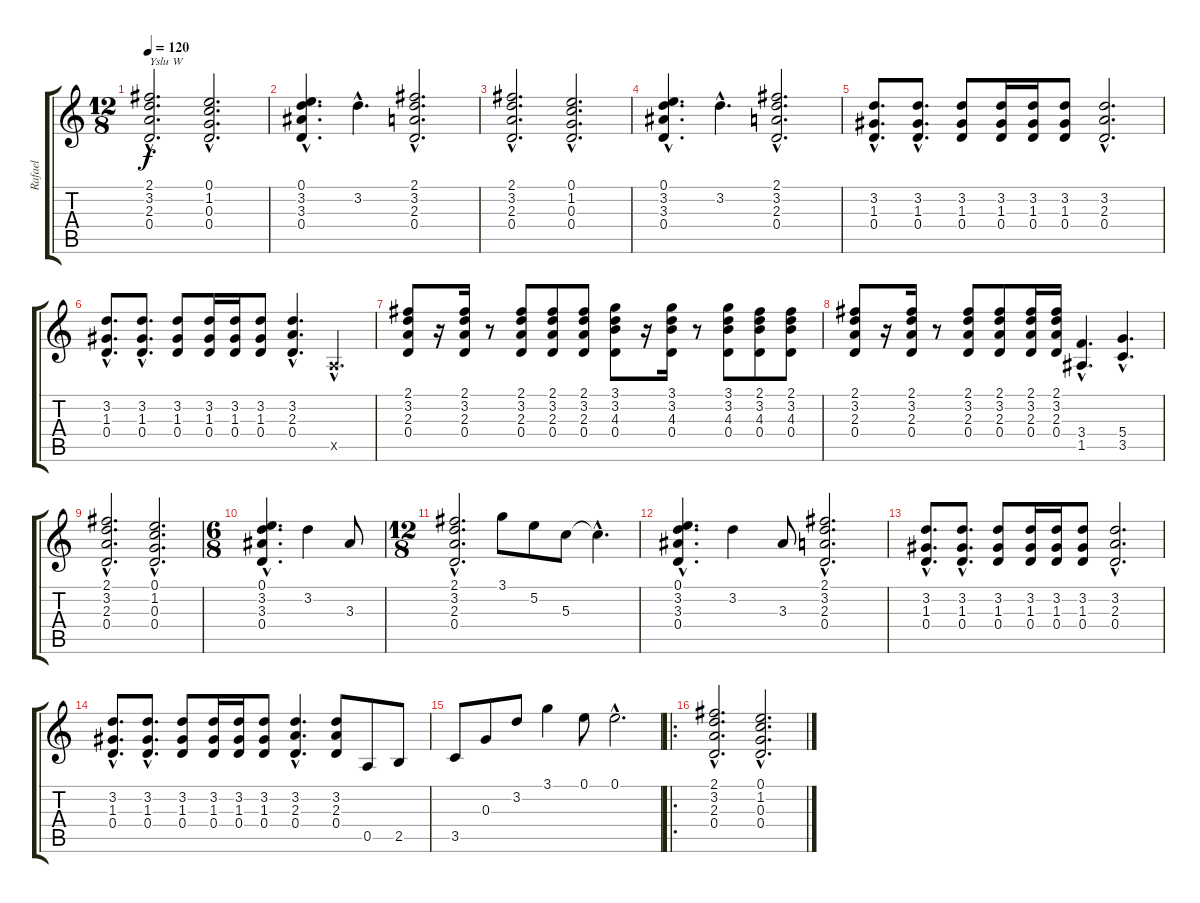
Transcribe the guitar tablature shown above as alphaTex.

\track ("Rafael" "Rafael") {instrument overdrivenguitar}
\staff {score tabs}
\tuning (E4 B3 G3 D3 A2 E2) {hide}
\ts (12 8)
\tempo 120
\clef g2
\ks c
(2.1{hac} 3.2{hac} 2.3{hac} 0.4{hac}).2{d txt "Yslu W" dy f instrument overdrivenguitar} (0.1{hac} 1.2{hac} 0.3{hac} 0.4{hac}).2{d} |
(0.1{hac} 3.2{hac} 3.3{hac} 0.4{hac}).4{d} 3.2{hac}.4{d} (2.1{hac} 3.2{hac} 2.3{hac} 0.4{hac}).2{d} |
(2.1{hac} 3.2{hac} 2.3{hac} 0.4{hac}).2{d} (0.1{hac} 1.2{hac} 0.3{hac} 0.4{hac}).2{d} |
(0.1{hac} 3.2{hac} 3.3{hac} 0.4{hac}).4{d} 3.2{hac}.4{d} (2.1{hac} 3.2{hac} 2.3{hac} 0.4{hac}).2{d} |
(3.2{hac} 1.3{hac} 0.4{hac}).8{d} (3.2{hac} 1.3{hac} 0.4{hac}).8{d} (3.2 1.3 0.4).8 (3.2 1.3 0.4).16 (3.2 1.3 0.4).16 (3.2 1.3 0.4).8 (3.2{hac} 2.3{hac} 0.4{hac}).2{d} |
(3.2{hac} 1.3{hac} 0.4{hac}).8{d} (3.2{hac} 1.3{hac} 0.4{hac}).8{d} (3.2 1.3 0.4).8 (3.2 1.3 0.4).16 (3.2 1.3 0.4).16 (3.2 1.3 0.4).8 (3.2{hac} 2.3{hac} 0.4{hac}).4{d} 0.5{hac x}.4{d} |
(2.1 3.2 2.3 0.4).8 r.16 (2.1 3.2 2.3 0.4).16 r.8 (2.1 3.2 2.3 0.4).8 (2.1 3.2 2.3 0.4).8 (2.1 3.2 2.3 0.4).8 (3.1 3.2 4.3 0.4).8 r.16 (3.1 3.2 4.3 0.4).16 r.8 (3.1 3.2 4.3 0.4).8 (2.1 3.2 4.3 0.4).8 (2.1 3.2 4.3 0.4).8 |
(2.1 3.2 2.3 0.4).8 r.16 (2.1 3.2 2.3 0.4).16 r.8 (2.1 3.2 2.3 0.4).8 (2.1 3.2 2.3 0.4).8 (2.1 3.2 2.3 0.4).16 (2.1 3.2 2.3 0.4).16 (3.4{hac} 1.5{hac}).4{d} (5.4{hac} 3.5{hac}).4{d} |
(2.1{hac} 3.2{hac} 2.3{hac} 0.4{hac}).2{d} (0.1{hac} 1.2{hac} 0.3{hac} 0.4{hac}).2{d} |
\ts (6 8)
(0.1{hac} 3.2{hac} 3.3{hac} 0.4{hac}).4{d} 3.2.4 3.3.8 |
\ts (12 8)
(2.1{hac} 3.2{hac} 2.3{hac} 0.4{hac}).2{d} 3.1.8 5.2.8 5.3.8 5.3{hac t}.4{d} |
(0.1{hac} 3.2{hac} 3.3{hac} 0.4{hac}).4{d} 3.2.4 3.3.8 (2.1{hac} 3.2{hac} 2.3{hac} 0.4{hac}).2{d} |
(3.2{hac} 1.3{hac} 0.4{hac}).8{d} (3.2{hac} 1.3{hac} 0.4{hac}).8{d} (3.2 1.3 0.4).8 (3.2 1.3 0.4).16 (3.2 1.3 0.4).16 (3.2 1.3 0.4).8 (3.2{hac} 2.3{hac} 0.4{hac}).2{d} |
(3.2{hac} 1.3{hac} 0.4{hac}).8{d} (3.2{hac} 1.3{hac} 0.4{hac}).8{d} (3.2 1.3 0.4).8 (3.2 1.3 0.4).16 (3.2 1.3 0.4).16 (3.2 1.3 0.4).8 (3.2{hac} 2.3{hac} 0.4{hac}).4{d} (3.2 2.3 0.4).8 0.5.8 2.5.8 |
3.5.8 0.3.8 3.2.8 3.1.4 0.1.8 0.1{hac}.2{d} |
\ro
(2.1{hac} 3.2{hac} 2.3{hac} 0.4{hac}).2{d} (0.1{hac} 1.2{hac} 0.3{hac} 0.4{hac}).2{d}
